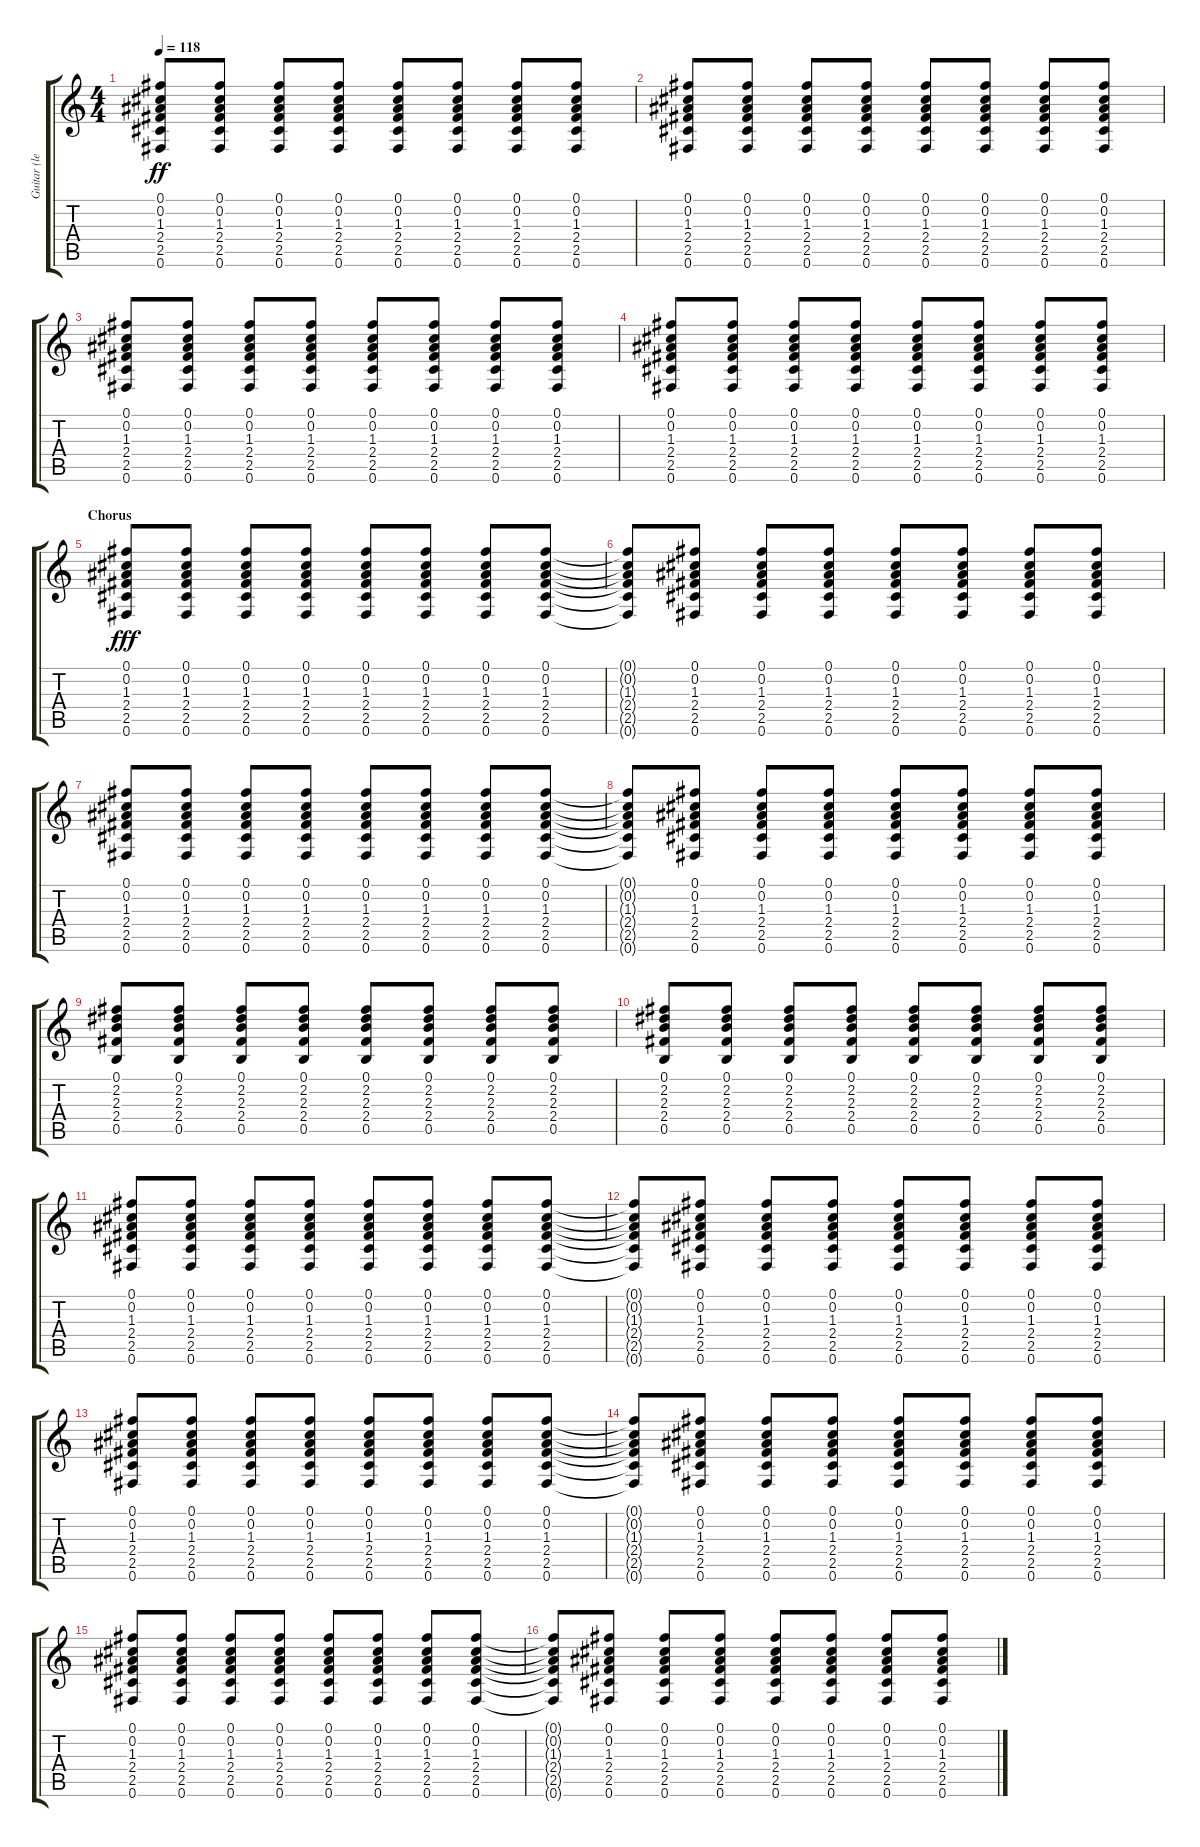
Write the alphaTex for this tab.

\track ("Guitar (left)" "Guitar (le") {instrument overdrivenguitar}
\staff {score tabs}
\tuning (Gb4 Db4 A3 E3 B2 Gb2) {hide}
\ts (4 4)
\tempo 118
\clef g2
\ks c
(0.1 0.2 1.3 2.4 2.5 0.6).8{dy ff} (0.1 0.2 1.3 2.4 2.5 0.6).8 (0.1 0.2 1.3 2.4 2.5 0.6).8 (0.1 0.2 1.3 2.4 2.5 0.6).8 (0.1 0.2 1.3 2.4 2.5 0.6).8 (0.1 0.2 1.3 2.4 2.5 0.6).8 (0.1 0.2 1.3 2.4 2.5 0.6).8 (0.1 0.2 1.3 2.4 2.5 0.6).8 |
(0.1 0.2 1.3 2.4 2.5 0.6).8 (0.1 0.2 1.3 2.4 2.5 0.6).8 (0.1 0.2 1.3 2.4 2.5 0.6).8 (0.1 0.2 1.3 2.4 2.5 0.6).8 (0.1 0.2 1.3 2.4 2.5 0.6).8 (0.1 0.2 1.3 2.4 2.5 0.6).8 (0.1 0.2 1.3 2.4 2.5 0.6).8 (0.1 0.2 1.3 2.4 2.5 0.6).8 |
(0.1 0.2 1.3 2.4 2.5 0.6).8 (0.1 0.2 1.3 2.4 2.5 0.6).8 (0.1 0.2 1.3 2.4 2.5 0.6).8 (0.1 0.2 1.3 2.4 2.5 0.6).8 (0.1 0.2 1.3 2.4 2.5 0.6).8 (0.1 0.2 1.3 2.4 2.5 0.6).8 (0.1 0.2 1.3 2.4 2.5 0.6).8 (0.1 0.2 1.3 2.4 2.5 0.6).8 |
(0.1 0.2 1.3 2.4 2.5 0.6).8 (0.1 0.2 1.3 2.4 2.5 0.6).8 (0.1 0.2 1.3 2.4 2.5 0.6).8 (0.1 0.2 1.3 2.4 2.5 0.6).8 (0.1 0.2 1.3 2.4 2.5 0.6).8 (0.1 0.2 1.3 2.4 2.5 0.6).8 (0.1 0.2 1.3 2.4 2.5 0.6).8 (0.1 0.2 1.3 2.4 2.5 0.6).8 |
\section ("" "Chorus")
(0.1 0.2 1.3 2.4 2.5 0.6).8{dy fff} (0.1 0.2 1.3 2.4 2.5 0.6).8 (0.1 0.2 1.3 2.4 2.5 0.6).8 (0.1 0.2 1.3 2.4 2.5 0.6).8 (0.1 0.2 1.3 2.4 2.5 0.6).8 (0.1 0.2 1.3 2.4 2.5 0.6).8 (0.1 0.2 1.3 2.4 2.5 0.6).8 (0.1 0.2 1.3 2.4 2.5 0.6).8 |
(0.1{t} 0.2{t} 1.3{t} 2.4{t} 2.5{t} 0.6{t}).8 (0.1 0.2 1.3 2.4 2.5 0.6).8 (0.1 0.2 1.3 2.4 2.5 0.6).8 (0.1 0.2 1.3 2.4 2.5 0.6).8 (0.1 0.2 1.3 2.4 2.5 0.6).8 (0.1 0.2 1.3 2.4 2.5 0.6).8 (0.1 0.2 1.3 2.4 2.5 0.6).8 (0.1 0.2 1.3 2.4 2.5 0.6).8 |
(0.1 0.2 1.3 2.4 2.5 0.6).8 (0.1 0.2 1.3 2.4 2.5 0.6).8 (0.1 0.2 1.3 2.4 2.5 0.6).8 (0.1 0.2 1.3 2.4 2.5 0.6).8 (0.1 0.2 1.3 2.4 2.5 0.6).8 (0.1 0.2 1.3 2.4 2.5 0.6).8 (0.1 0.2 1.3 2.4 2.5 0.6).8 (0.1 0.2 1.3 2.4 2.5 0.6).8 |
(0.1{t} 0.2{t} 1.3{t} 2.4{t} 2.5{t} 0.6{t}).8 (0.1 0.2 1.3 2.4 2.5 0.6).8 (0.1 0.2 1.3 2.4 2.5 0.6).8 (0.1 0.2 1.3 2.4 2.5 0.6).8 (0.1 0.2 1.3 2.4 2.5 0.6).8 (0.1 0.2 1.3 2.4 2.5 0.6).8 (0.1 0.2 1.3 2.4 2.5 0.6).8 (0.1 0.2 1.3 2.4 2.5 0.6).8 |
(0.1 2.2 2.3 2.4 0.5).8 (0.1 2.2 2.3 2.4 0.5).8 (0.1 2.2 2.3 2.4 0.5).8 (0.1 2.2 2.3 2.4 0.5).8 (0.1 2.2 2.3 2.4 0.5).8 (0.1 2.2 2.3 2.4 0.5).8 (0.1 2.2 2.3 2.4 0.5).8 (0.1 2.2 2.3 2.4 0.5).8 |
(0.1 2.2 2.3 2.4 0.5).8 (0.1 2.2 2.3 2.4 0.5).8 (0.1 2.2 2.3 2.4 0.5).8 (0.1 2.2 2.3 2.4 0.5).8 (0.1 2.2 2.3 2.4 0.5).8 (0.1 2.2 2.3 2.4 0.5).8 (0.1 2.2 2.3 2.4 0.5).8 (0.1 2.2 2.3 2.4 0.5).8 |
(0.1 0.2 1.3 2.4 2.5 0.6).8 (0.1 0.2 1.3 2.4 2.5 0.6).8 (0.1 0.2 1.3 2.4 2.5 0.6).8 (0.1 0.2 1.3 2.4 2.5 0.6).8 (0.1 0.2 1.3 2.4 2.5 0.6).8 (0.1 0.2 1.3 2.4 2.5 0.6).8 (0.1 0.2 1.3 2.4 2.5 0.6).8 (0.1 0.2 1.3 2.4 2.5 0.6).8 |
(0.1{t} 0.2{t} 1.3{t} 2.4{t} 2.5{t} 0.6{t}).8 (0.1 0.2 1.3 2.4 2.5 0.6).8 (0.1 0.2 1.3 2.4 2.5 0.6).8 (0.1 0.2 1.3 2.4 2.5 0.6).8 (0.1 0.2 1.3 2.4 2.5 0.6).8 (0.1 0.2 1.3 2.4 2.5 0.6).8 (0.1 0.2 1.3 2.4 2.5 0.6).8 (0.1 0.2 1.3 2.4 2.5 0.6).8 |
(0.1 0.2 1.3 2.4 2.5 0.6).8 (0.1 0.2 1.3 2.4 2.5 0.6).8 (0.1 0.2 1.3 2.4 2.5 0.6).8 (0.1 0.2 1.3 2.4 2.5 0.6).8 (0.1 0.2 1.3 2.4 2.5 0.6).8 (0.1 0.2 1.3 2.4 2.5 0.6).8 (0.1 0.2 1.3 2.4 2.5 0.6).8 (0.1 0.2 1.3 2.4 2.5 0.6).8 |
(0.1{t} 0.2{t} 1.3{t} 2.4{t} 2.5{t} 0.6{t}).8 (0.1 0.2 1.3 2.4 2.5 0.6).8 (0.1 0.2 1.3 2.4 2.5 0.6).8 (0.1 0.2 1.3 2.4 2.5 0.6).8 (0.1 0.2 1.3 2.4 2.5 0.6).8 (0.1 0.2 1.3 2.4 2.5 0.6).8 (0.1 0.2 1.3 2.4 2.5 0.6).8 (0.1 0.2 1.3 2.4 2.5 0.6).8 |
(0.1 0.2 1.3 2.4 2.5 0.6).8 (0.1 0.2 1.3 2.4 2.5 0.6).8 (0.1 0.2 1.3 2.4 2.5 0.6).8 (0.1 0.2 1.3 2.4 2.5 0.6).8 (0.1 0.2 1.3 2.4 2.5 0.6).8 (0.1 0.2 1.3 2.4 2.5 0.6).8 (0.1 0.2 1.3 2.4 2.5 0.6).8 (0.1 0.2 1.3 2.4 2.5 0.6).8 |
(0.1{t} 0.2{t} 1.3{t} 2.4{t} 2.5{t} 0.6{t}).8 (0.1 0.2 1.3 2.4 2.5 0.6).8 (0.1 0.2 1.3 2.4 2.5 0.6).8 (0.1 0.2 1.3 2.4 2.5 0.6).8 (0.1 0.2 1.3 2.4 2.5 0.6).8 (0.1 0.2 1.3 2.4 2.5 0.6).8 (0.1 0.2 1.3 2.4 2.5 0.6).8 (0.1 0.2 1.3 2.4 2.5 0.6).8
